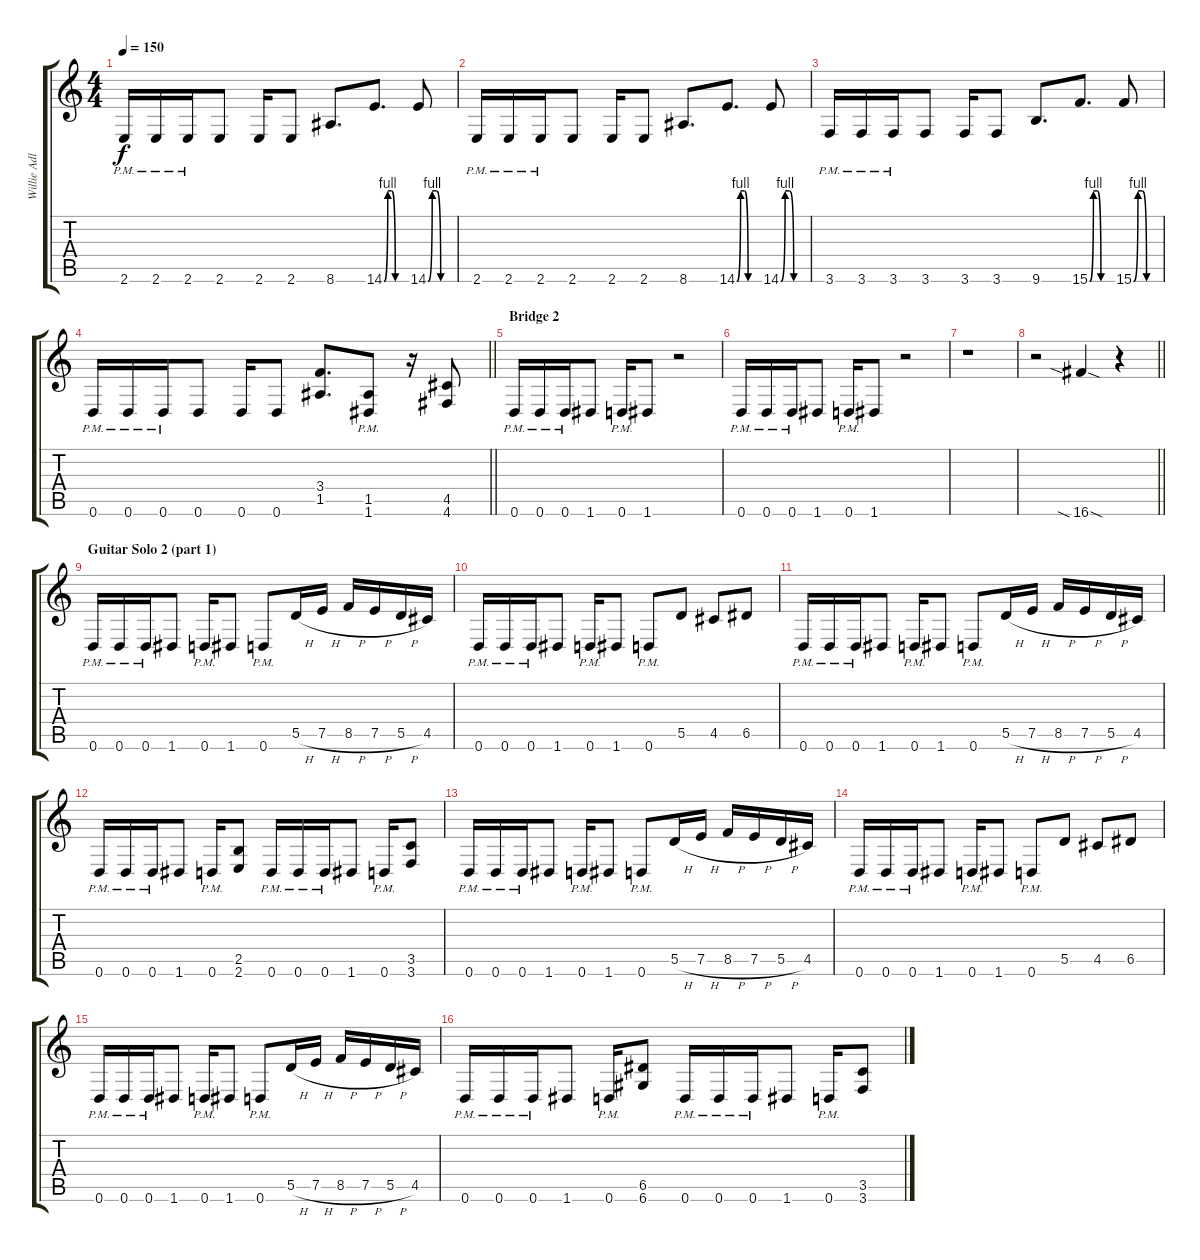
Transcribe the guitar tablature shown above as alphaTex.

\track ("Willie Adler - Rhythm" "Willie Adl") {instrument distortionguitar}
\staff {score tabs}
\tuning (E4 B3 G3 D3 A2 D2) {hide}
\ts (4 4)
\tempo 150
\clef g2
\ks c
2.6{pm}.16{dy f} 2.6{pm}.16 2.6{pm}.16 2.6.8 2.6.16 2.6.8 8.6.8{d} 14.6{be (custom 0 0 10 4 20 4 30 0 60 0)}.8{d} 14.6{be (custom 0 0 10 4 20 4 30 0 60 0)}.8 |
2.6{pm}.16 2.6{pm}.16 2.6{pm}.16 2.6.8 2.6.16 2.6.8 8.6.8{d} 14.6{be (custom 0 0 10 4 20 4 30 0 60 0)}.8{d} 14.6{be (custom 0 0 10 4 20 4 30 0 60 0)}.8 |
3.6{pm}.16 3.6{pm}.16 3.6{pm}.16 3.6.8 3.6.16 3.6.8 9.6.8{d} 15.6{be (custom 0 0 10 4 20 4 30 0 60 0)}.8{d} 15.6{be (custom 0 0 10 4 20 4 30 0 60 0)}.8 |
\barLineRight lightlight
0.6{pm}.16 0.6{pm}.16 0.6{pm}.16 0.6.8 0.6.16 0.6.8 (3.4 1.5).8{d} (1.5{pm} 1.6{pm}).8 r.16 (4.5 4.6).8 |
\section ("" "Bridge 2")
0.6{pm}.16 0.6{pm}.16 0.6{pm}.16 1.6.8 0.6{pm}.16 1.6.8 r.2 |
0.6{pm}.16 0.6{pm}.16 0.6{pm}.16 1.6.8 0.6{pm}.16 1.6.8 r.2 |
r.1 |
\barLineRight lightlight
r.2 16.6{sia sod}.4 r.4 |
\section ("" "Guitar Solo 2 (part 1)")
0.6{pm}.16 0.6{pm}.16 0.6{pm}.16 1.6.8 0.6{pm}.16 1.6.8 0.6{pm}.8 5.5{h}.16 7.5{h}.16 8.5{h}.16 7.5{h}.16 5.5{h}.16 4.5.16 |
0.6{pm}.16 0.6{pm}.16 0.6{pm}.16 1.6.8 0.6{pm}.16 1.6.8 0.6{pm}.8 5.5.8 4.5.8 6.5.8 |
0.6{pm}.16 0.6{pm}.16 0.6{pm}.16 1.6.8 0.6{pm}.16 1.6.8 0.6{pm}.8 5.5{h}.16 7.5{h}.16 8.5{h}.16 7.5{h}.16 5.5{h}.16 4.5.16 |
0.6{pm}.16 0.6{pm}.16 0.6{pm}.16 1.6.8 0.6{pm}.16 (2.5 2.6).8 0.6{pm}.16 0.6{pm}.16 0.6{pm}.16 1.6.8 0.6{pm}.16 (3.5 3.6).8 |
0.6{pm}.16 0.6{pm}.16 0.6{pm}.16 1.6.8 0.6{pm}.16 1.6.8 0.6{pm}.8 5.5{h}.16 7.5{h}.16 8.5{h}.16 7.5{h}.16 5.5{h}.16 4.5.16 |
0.6{pm}.16 0.6{pm}.16 0.6{pm}.16 1.6.8 0.6{pm}.16 1.6.8 0.6{pm}.8 5.5.8 4.5.8 6.5.8 |
0.6{pm}.16 0.6{pm}.16 0.6{pm}.16 1.6.8 0.6{pm}.16 1.6.8 0.6{pm}.8 5.5{h}.16 7.5{h}.16 8.5{h}.16 7.5{h}.16 5.5{h}.16 4.5.16 |
0.6{pm}.16 0.6{pm}.16 0.6{pm}.16 1.6.8 0.6{pm}.16 (6.5 6.6).8 0.6{pm}.16 0.6{pm}.16 0.6{pm}.16 1.6.8 0.6{pm}.16 (3.5 3.6).8
